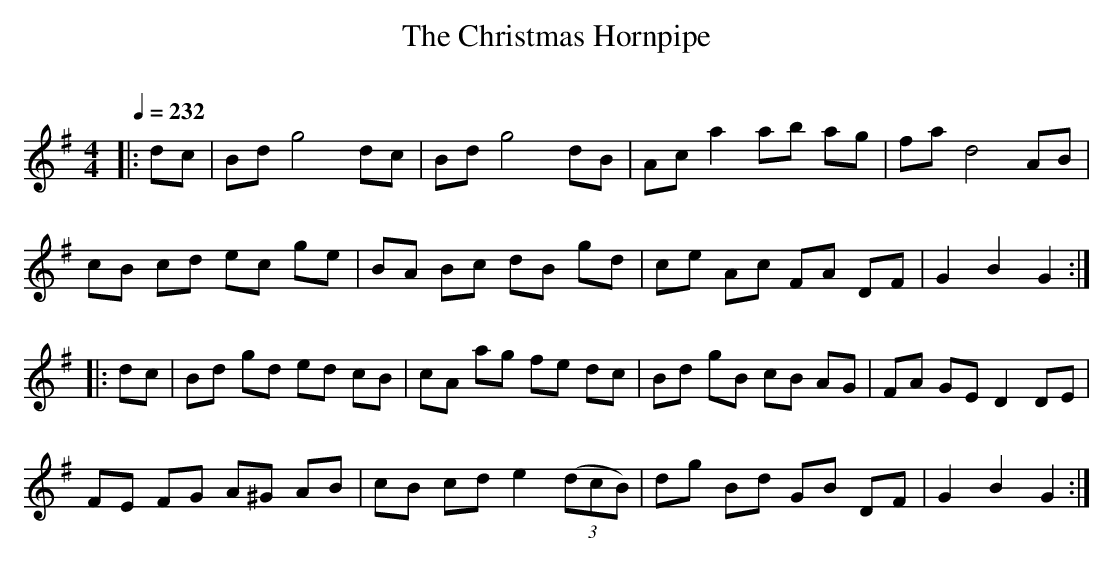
X:1
T:The Christmas Hornpipe
C:
Q:1/4=232
K:Gmaj
M:4/4
M:4/4
L:1/8
|:dc|Bd g4 dc|Bd g4 dB|Ac a2 ab ag|fa d4 AB|
cB cd ec ge|BA Bc dB gd|ce Ac FA DF|G2 B2 G2:|
|:dc|Bd gd ed cB|cA ag fe dc|Bd gB cB AG|FA GE D2 DE|
FE FG A^G AB|cB cd e2 ((3dcB) |dg Bd GB DF|G2 B2 G2:|
